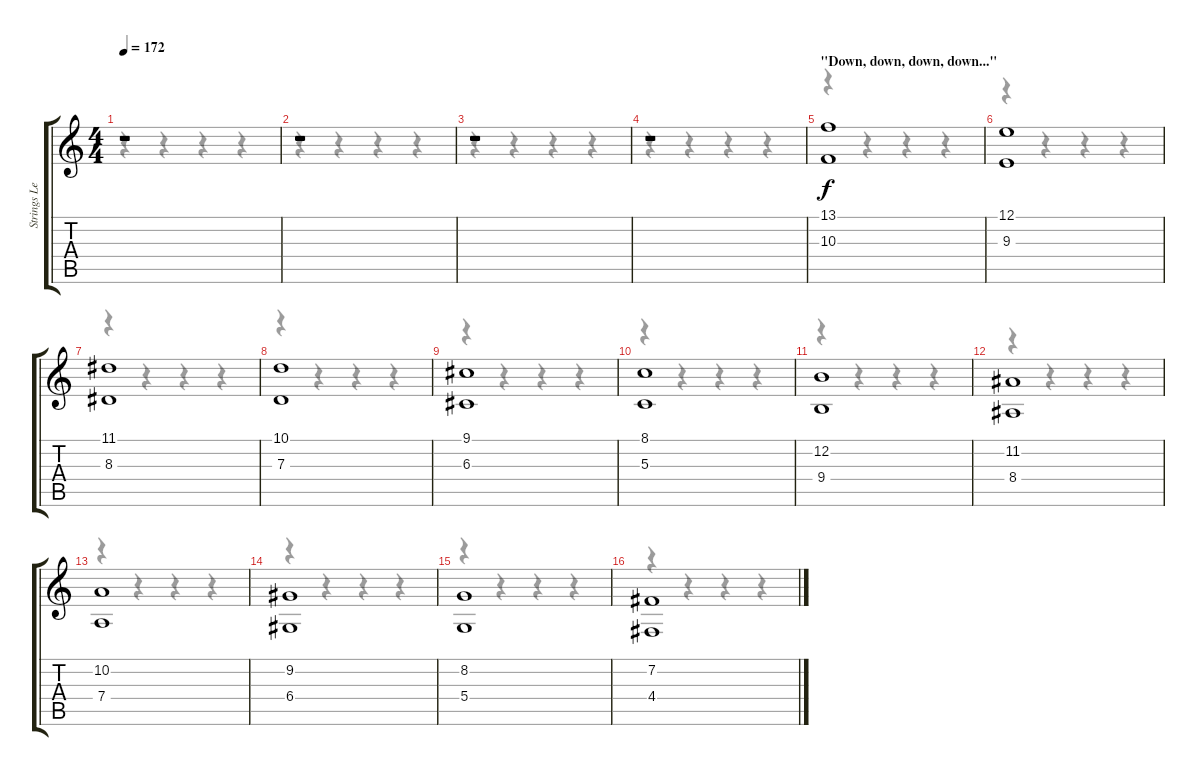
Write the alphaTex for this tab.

\track ("Strings Left" "Strings Le") {instrument stringensemble1}
\staff {score tabs}
\tuning (E4 B3 G3 D3 A2 E2) {hide}
\voice
\ts (4 4)
\tempo 172
\clef g2
\ks c
r.1{dy f} |
r.1 |
r.1 |
r.1 |
\section ("" "\"Down, down, down, down...\"")
(13.1 10.3).1 |
(12.1 9.3).1 |
(11.1 8.3).1 |
(10.1 7.3).1 |
(9.1 6.3).1 |
(8.1 5.3).1 |
(12.2 9.4).1 |
(11.2 8.4).1 |
(10.2 7.4).1 |
(9.2 6.4).1 |
(8.2 5.4).1 |
(7.2 4.4).1
\voice
\clef g2
\ottava regular
\simile none
\ks c
r.4{dy f} r.4 r.4 r.4 |
r.4 r.4 r.4 r.4 |
r.4 r.4 r.4 r.4 |
r.4 r.4 r.4 r.4 |
r.4 r.4 r.4 r.4 |
r.4 r.4 r.4 r.4 |
r.4 r.4 r.4 r.4 |
r.4 r.4 r.4 r.4 |
r.4 r.4 r.4 r.4 |
r.4 r.4 r.4 r.4 |
r.4 r.4 r.4 r.4 |
r.4 r.4 r.4 r.4 |
r.4 r.4 r.4 r.4 |
r.4 r.4 r.4 r.4 |
r.4 r.4 r.4 r.4 |
r.4 r.4 r.4 r.4
